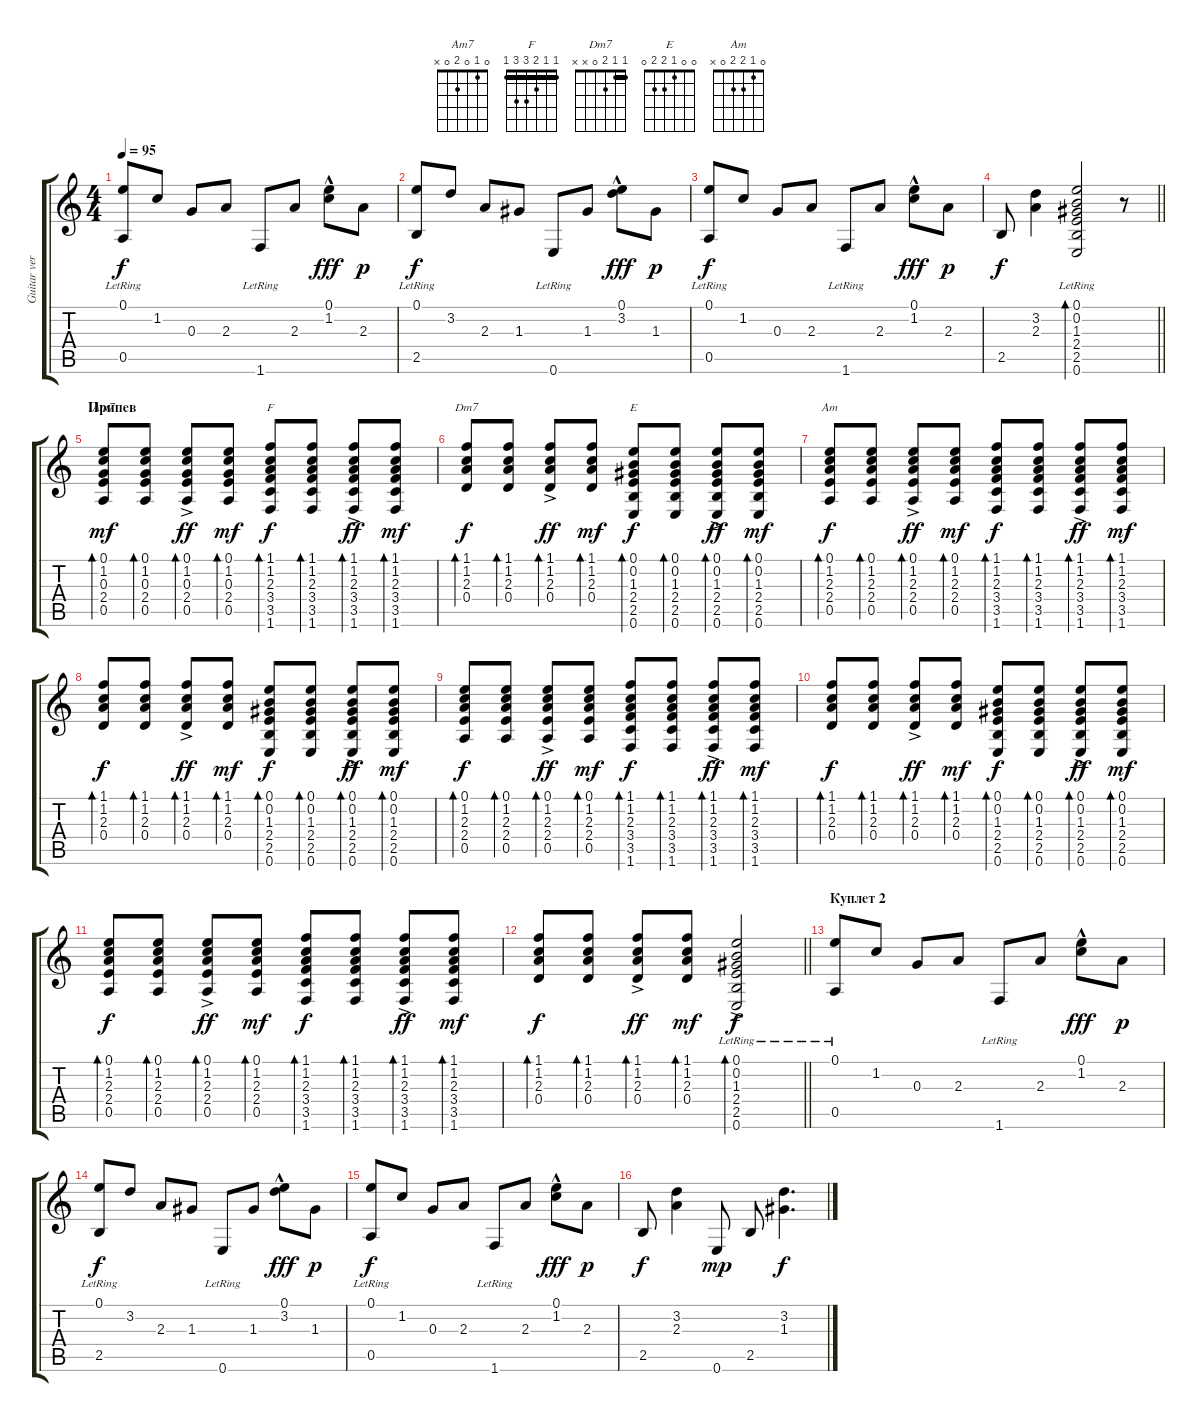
\track ("Guitar version" "Guitar ver") {instrument acousticguitarsteel}
\staff {score tabs}
\tuning (E4 B3 G3 D3 A2 E2) {hide}
\chord ("Am7" 0 1 0 2 0 x)
\chord ("F" 1 1 2 3 3 1) {barre 1}
\chord ("Dm7" 1 1 2 0 x x) {barre 1}
\chord ("E" 0 0 1 2 2 0)
\chord ("Am" 0 1 2 2 0 x)
\ts (4 4)
\tempo 95
\clef g2
\ks c
(0.1 0.5{lr}).8{dy f} 1.2.8 0.3.8 2.3.8 1.6{lr}.8 2.3.8 (0.1{hac} 1.2{hac}).8{dy fff} 2.3.8{dy p} |
(0.1 2.5{lr}).8{dy f} 3.2.8 2.3.8 1.3.8 0.6{lr}.8 1.3.8 (0.1{hac} 3.2{hac}).8{dy fff} 1.3.8{dy p} |
(0.1 0.5{lr}).8{dy f} 1.2.8 0.3.8 2.3.8 1.6{lr}.8 2.3.8 (0.1{hac} 1.2{hac}).8{dy fff} 2.3.8{dy p} |
\barLineRight lightlight
2.5.8{dy f} (3.2 2.3).4 (0.1{lr} 0.2{lr} 1.3{lr} 2.4{lr} 2.5{lr} 0.6{lr}).2{bd 120} r.8 |
\section ("" "Припев")
(0.1 1.2 0.3 2.4 0.5).8{bd 120 ch "Am7" dy mf} (0.1 1.2 0.3 2.4 0.5).8{bd 120} (0.1{ac} 1.2{ac} 0.3{ac} 2.4{ac} 0.5{ac}).8{bd 120 dy ff} (0.1 1.2 0.3 2.4 0.5).8{bd 120 dy mf} (1.1 1.2 2.3 3.4 3.5 1.6).8{bd 120 ch "F" dy f} (1.1 1.2 2.3 3.4 3.5 1.6).8{bd 120} (1.1{ac} 1.2{ac} 2.3{ac} 3.4{ac} 3.5{ac} 1.6{ac}).8{bd 120 dy ff} (1.1 1.2 2.3 3.4 3.5 1.6).8{bd 120 dy mf} |
(1.1 1.2 2.3 0.4).8{bd 120 ch "Dm7" dy f} (1.1 1.2 2.3 0.4).8{bd 120} (1.1{ac} 1.2{ac} 2.3{ac} 0.4{ac}).8{bd 120 dy ff} (1.1 1.2 2.3 0.4).8{bd 120 dy mf} (0.1 0.2 1.3 2.4 2.5 0.6).8{bd 120 ch "E" dy f} (0.1 0.2 1.3 2.4 2.5 0.6).8{bd 120} (0.1{ac} 0.2{ac} 1.3{ac} 2.4{ac} 2.5{ac} 0.6{ac}).8{bd 120 dy ff} (0.1 0.2 1.3 2.4 2.5 0.6).8{bd 120 dy mf} |
(0.1 1.2 2.3 2.4 0.5).8{bd 120 ch "Am" dy f} (0.1 1.2 2.3 2.4 0.5).8{bd 120} (0.1{ac} 1.2{ac} 2.3{ac} 2.4{ac} 0.5{ac}).8{bd 120 dy ff} (0.1 1.2 2.3 2.4 0.5).8{bd 120 dy mf} (1.1 1.2 2.3 3.4 3.5 1.6).8{bd 120 dy f} (1.1 1.2 2.3 3.4 3.5 1.6).8{bd 120} (1.1{ac} 1.2{ac} 2.3{ac} 3.4{ac} 3.5{ac} 1.6{ac}).8{bd 120 dy ff} (1.1 1.2 2.3 3.4 3.5 1.6).8{bd 120 dy mf} |
(1.1 1.2 2.3 0.4).8{bd 120 dy f} (1.1 1.2 2.3 0.4).8{bd 120} (1.1{ac} 1.2{ac} 2.3{ac} 0.4{ac}).8{bd 120 dy ff} (1.1 1.2 2.3 0.4).8{bd 120 dy mf} (0.1 0.2 1.3 2.4 2.5 0.6).8{bd 120 dy f} (0.1 0.2 1.3 2.4 2.5 0.6).8{bd 120} (0.1{ac} 0.2{ac} 1.3{ac} 2.4{ac} 2.5{ac} 0.6{ac}).8{bd 120 dy ff} (0.1 0.2 1.3 2.4 2.5 0.6).8{bd 120 dy mf} |
(0.1 1.2 2.3 2.4 0.5).8{bd 120 dy f} (0.1 1.2 2.3 2.4 0.5).8{bd 120} (0.1{ac} 1.2{ac} 2.3{ac} 2.4{ac} 0.5{ac}).8{bd 120 dy ff} (0.1 1.2 2.3 2.4 0.5).8{bd 120 dy mf} (1.1 1.2 2.3 3.4 3.5 1.6).8{bd 120 dy f} (1.1 1.2 2.3 3.4 3.5 1.6).8{bd 120} (1.1{ac} 1.2{ac} 2.3{ac} 3.4{ac} 3.5{ac} 1.6{ac}).8{bd 120 dy ff} (1.1 1.2 2.3 3.4 3.5 1.6).8{bd 120 dy mf} |
(1.1 1.2 2.3 0.4).8{bd 120 dy f} (1.1 1.2 2.3 0.4).8{bd 120} (1.1{ac} 1.2{ac} 2.3{ac} 0.4{ac}).8{bd 120 dy ff} (1.1 1.2 2.3 0.4).8{bd 120 dy mf} (0.1 0.2 1.3 2.4 2.5 0.6).8{bd 120 dy f} (0.1 0.2 1.3 2.4 2.5 0.6).8{bd 120} (0.1{ac} 0.2{ac} 1.3{ac} 2.4{ac} 2.5{ac} 0.6{ac}).8{bd 120 dy ff} (0.1 0.2 1.3 2.4 2.5 0.6).8{bd 120 dy mf} |
(0.1 1.2 2.3 2.4 0.5).8{bd 120 dy f} (0.1 1.2 2.3 2.4 0.5).8{bd 120} (0.1{ac} 1.2{ac} 2.3{ac} 2.4{ac} 0.5{ac}).8{bd 120 dy ff} (0.1 1.2 2.3 2.4 0.5).8{bd 120 dy mf} (1.1 1.2 2.3 3.4 3.5 1.6).8{bd 120 dy f} (1.1 1.2 2.3 3.4 3.5 1.6).8{bd 120} (1.1{ac} 1.2{ac} 2.3{ac} 3.4{ac} 3.5{ac} 1.6{ac}).8{bd 120 dy ff} (1.1 1.2 2.3 3.4 3.5 1.6).8{bd 120 dy mf} |
\barLineRight lightlight
(1.1 1.2 2.3 0.4).8{bd 120 dy f} (1.1 1.2 2.3 0.4).8{bd 120} (1.1{ac} 1.2{ac} 2.3{ac} 0.4{ac}).8{bd 120 dy ff} (1.1 1.2 2.3 0.4).8{bd 120 dy mf} (0.1{ac lr} 0.2{ac lr} 1.3{ac lr} 2.4{ac lr} 2.5{ac lr} 0.6{ac lr}).2{bd 120 dy f} |
\section ("" "Куплет 2")
(0.1 0.5{lr}).8 1.2.8 0.3.8 2.3.8 1.6{lr}.8 2.3.8 (0.1{hac} 1.2{hac}).8{dy fff} 2.3.8{dy p} |
(0.1 2.5{lr}).8{dy f} 3.2.8 2.3.8 1.3.8 0.6{lr}.8 1.3.8 (0.1{hac} 3.2{hac}).8{dy fff} 1.3.8{dy p} |
(0.1 0.5{lr}).8{dy f} 1.2.8 0.3.8 2.3.8 1.6{lr}.8 2.3.8 (0.1{hac} 1.2{hac}).8{dy fff} 2.3.8{dy p} |
2.5.8{dy f} (3.2 2.3).4 0.6.8{dy mp} 2.5.8 (3.2 1.3).4{d dy f}
